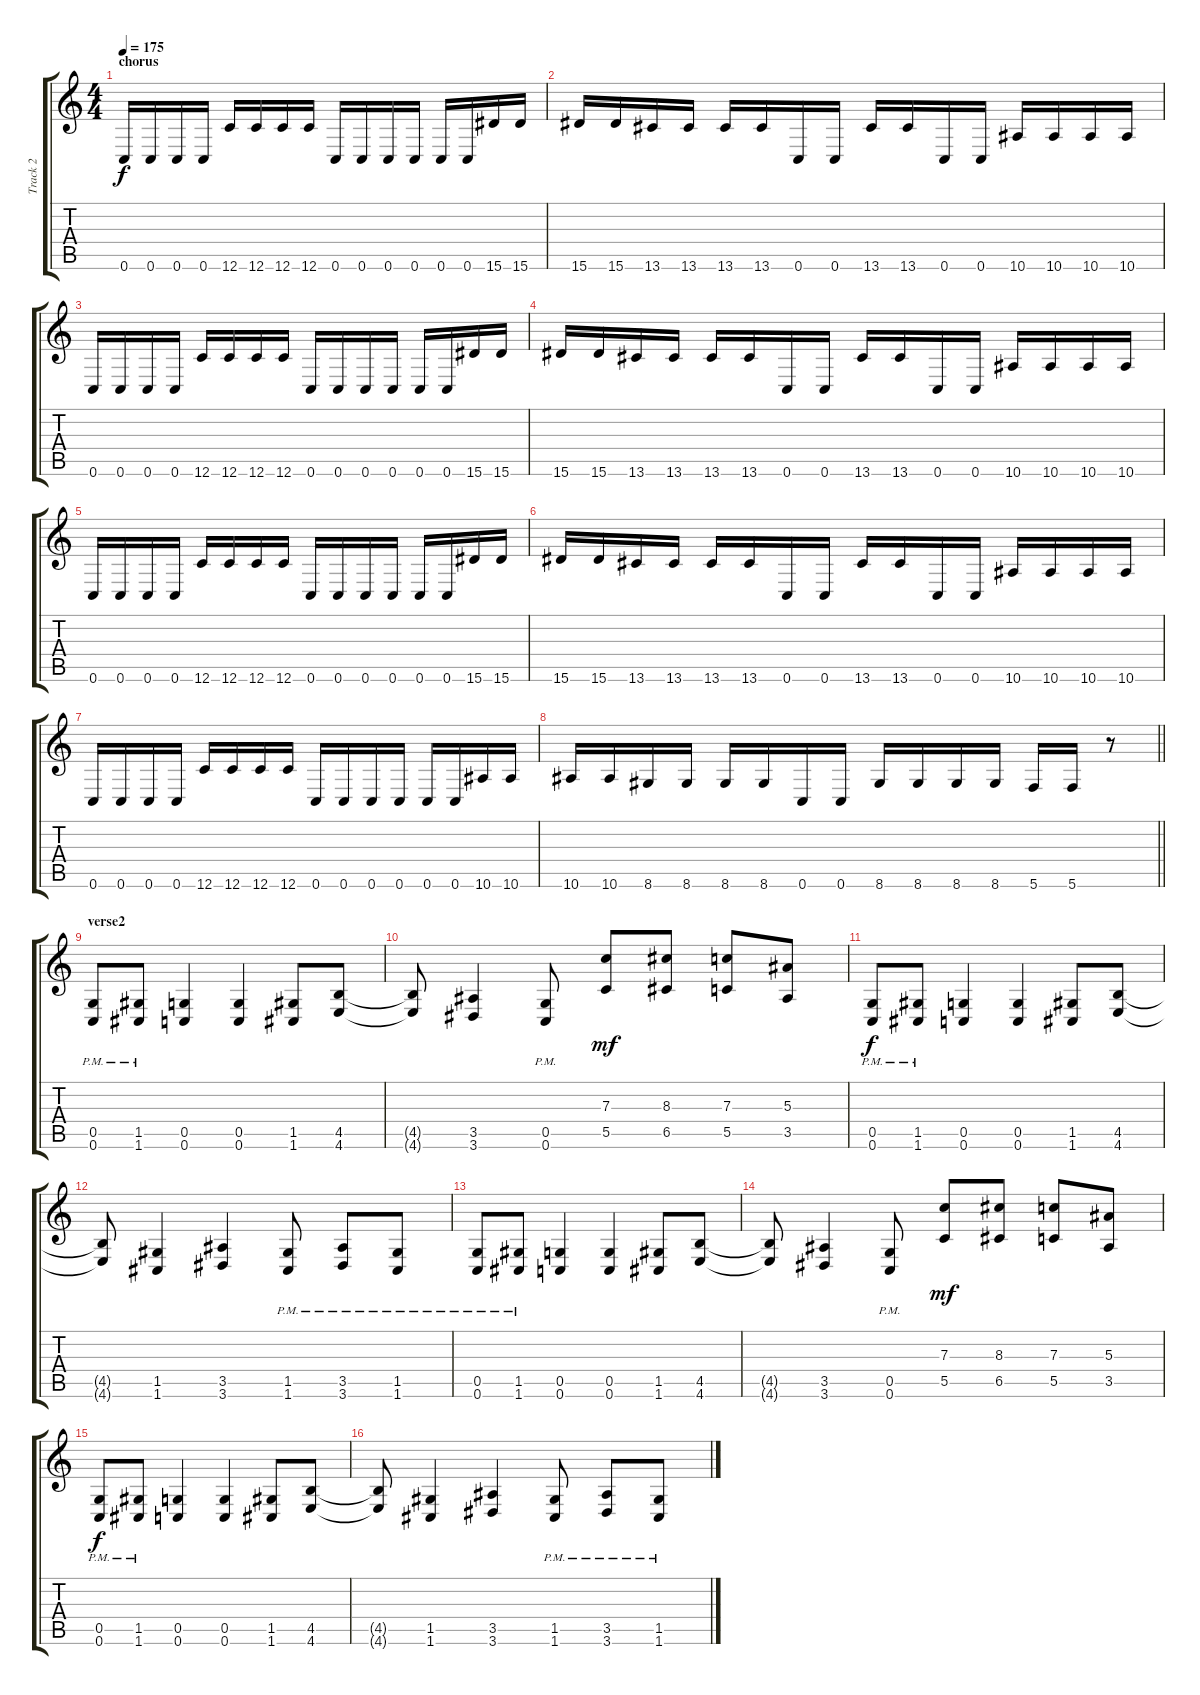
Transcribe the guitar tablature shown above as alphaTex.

\track ("Track 2" "Track 2") {instrument overdrivenguitar}
\staff {score tabs}
\tuning (D4 A3 F3 C3 G2 C2) {hide}
\ts (4 4)
\section ("" "chorus")
\tempo 175
\clef g2
\ks c
0.6.16{dy f} 0.6.16 0.6.16 0.6.16 12.6.16 12.6.16 12.6.16 12.6.16 0.6.16 0.6.16 0.6.16 0.6.16 0.6.16 0.6.16 15.6.16 15.6.16 |
15.6.16 15.6.16 13.6.16 13.6.16 13.6.16 13.6.16 0.6.16 0.6.16 13.6.16 13.6.16 0.6.16 0.6.16 10.6.16 10.6.16 10.6.16 10.6.16 |
0.6.16 0.6.16 0.6.16 0.6.16 12.6.16 12.6.16 12.6.16 12.6.16 0.6.16 0.6.16 0.6.16 0.6.16 0.6.16 0.6.16 15.6.16 15.6.16 |
15.6.16 15.6.16 13.6.16 13.6.16 13.6.16 13.6.16 0.6.16 0.6.16 13.6.16 13.6.16 0.6.16 0.6.16 10.6.16 10.6.16 10.6.16 10.6.16 |
0.6.16 0.6.16 0.6.16 0.6.16 12.6.16 12.6.16 12.6.16 12.6.16 0.6.16 0.6.16 0.6.16 0.6.16 0.6.16 0.6.16 15.6.16 15.6.16 |
15.6.16 15.6.16 13.6.16 13.6.16 13.6.16 13.6.16 0.6.16 0.6.16 13.6.16 13.6.16 0.6.16 0.6.16 10.6.16 10.6.16 10.6.16 10.6.16 |
0.6.16 0.6.16 0.6.16 0.6.16 12.6.16 12.6.16 12.6.16 12.6.16 0.6.16 0.6.16 0.6.16 0.6.16 0.6.16 0.6.16 10.6.16 10.6.16 |
\barLineRight lightlight
10.6.16 10.6.16 8.6.16 8.6.16 8.6.16 8.6.16 0.6.16 0.6.16 8.6.16 8.6.16 8.6.16 8.6.16 5.6.16 5.6.16 r.8 |
\section ("" "verse2")
(0.5{pm} 0.6{pm}).8 (1.5{pm} 1.6{pm}).8 (0.5 0.6).4 (0.5 0.6).4 (1.5 1.6).8 (4.5 4.6).8 |
(4.5{t} 4.6{t}).8 (3.5 3.6).4 (0.5{pm} 0.6{pm}).8 (7.3 5.5).8{dy mf} (8.3 6.5).8 (7.3 5.5).8 (5.3 3.5).8 |
(0.5{pm} 0.6{pm}).8{dy f} (1.5{pm} 1.6{pm}).8 (0.5 0.6).4 (0.5 0.6).4 (1.5 1.6).8 (4.5 4.6).8 |
(4.5{t} 4.6{t}).8 (1.5 1.6).4 (3.5 3.6).4 (1.5{pm} 1.6{pm}).8 (3.5{pm} 3.6{pm}).8 (1.5{pm} 1.6{pm}).8 |
(0.5{pm} 0.6{pm}).8 (1.5{pm} 1.6{pm}).8 (0.5 0.6).4 (0.5 0.6).4 (1.5 1.6).8 (4.5 4.6).8 |
(4.5{t} 4.6{t}).8 (3.5 3.6).4 (0.5{pm} 0.6{pm}).8 (7.3 5.5).8{dy mf} (8.3 6.5).8 (7.3 5.5).8 (5.3 3.5).8 |
(0.5{pm} 0.6{pm}).8{dy f} (1.5{pm} 1.6{pm}).8 (0.5 0.6).4 (0.5 0.6).4 (1.5 1.6).8 (4.5 4.6).8 |
(4.5{t} 4.6{t}).8 (1.5 1.6).4 (3.5 3.6).4 (1.5{pm} 1.6{pm}).8 (3.5{pm} 3.6{pm}).8 (1.5{pm} 1.6{pm}).8
